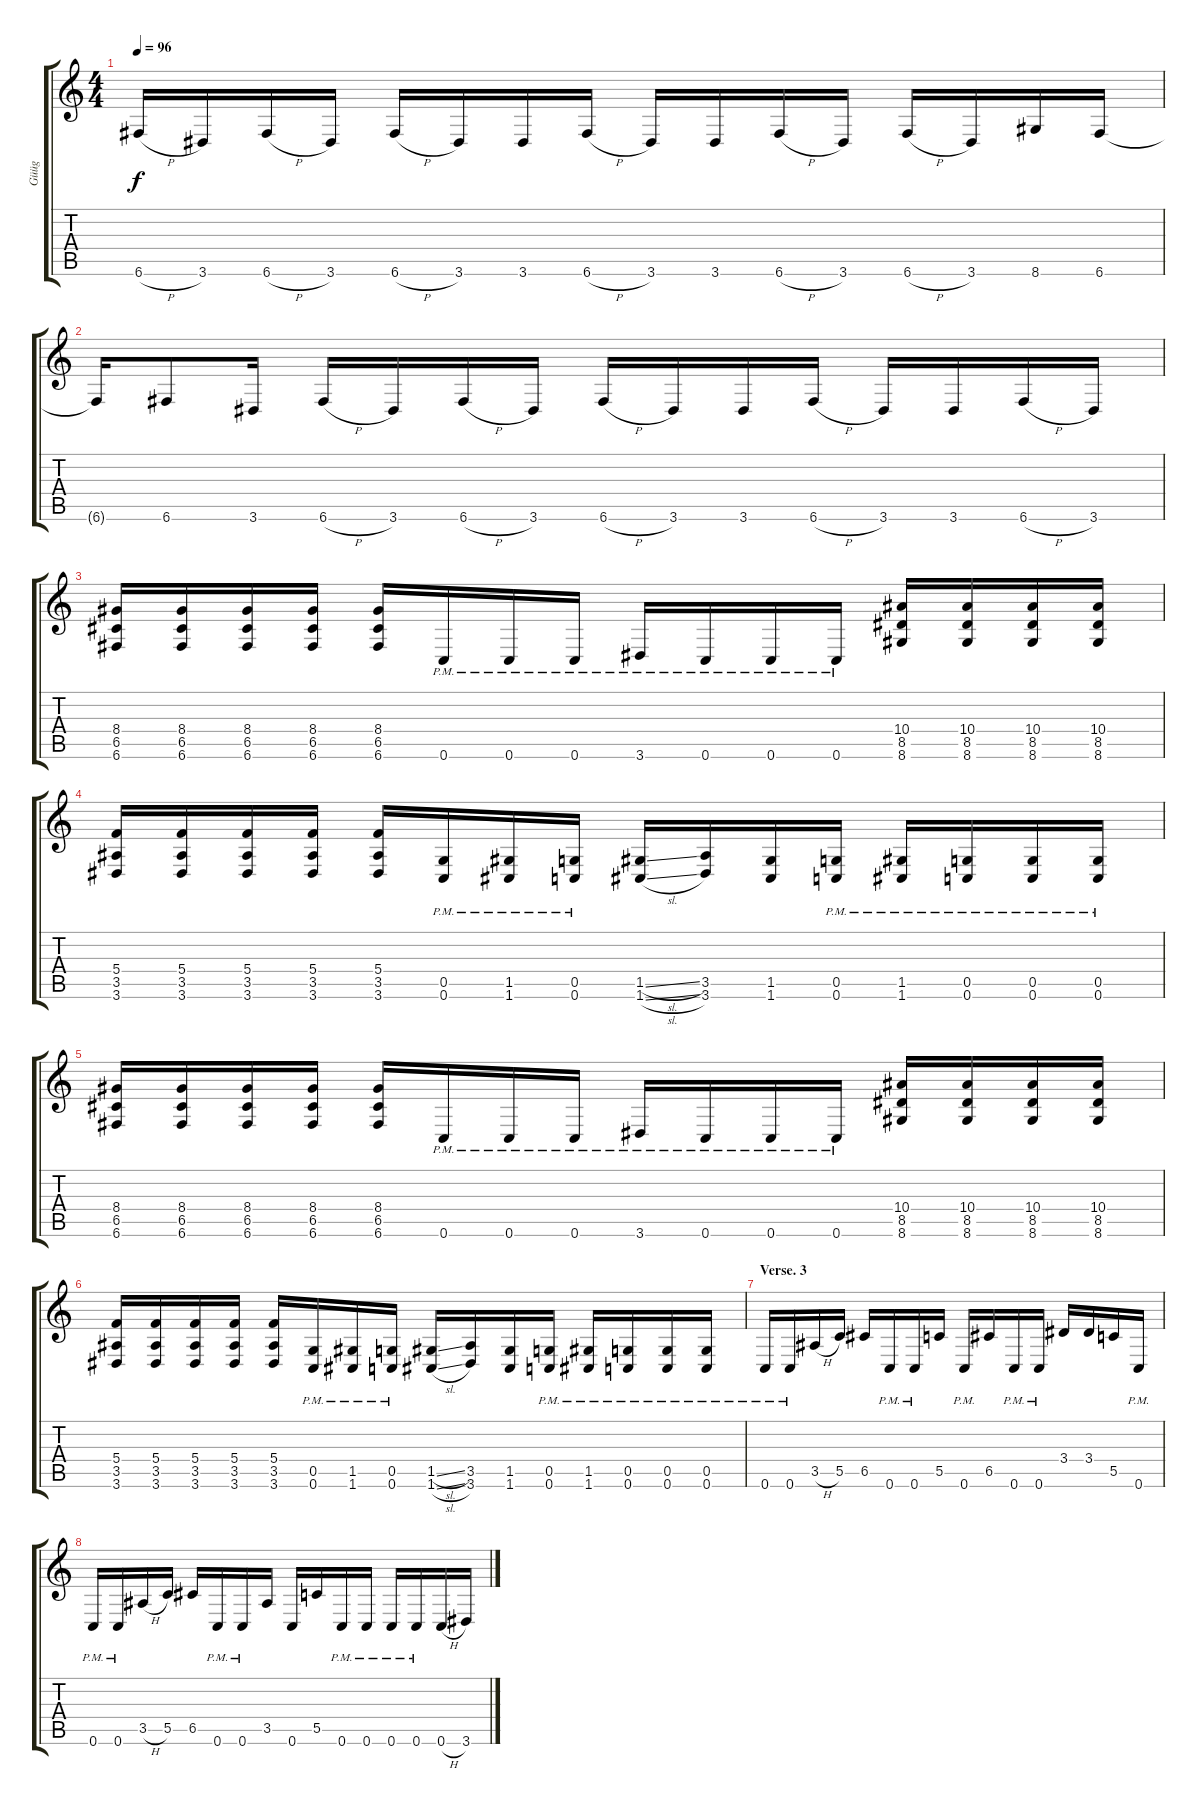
\track ("Güüg" "Güüg") {instrument distortionguitar}
\staff {score tabs}
\tuning (D4 A3 F3 C3 G2 C2) {hide}
\ts (4 4)
\tempo 96
\clef g2
\ks c
6.6{h}.16{dy f} 3.6.16 6.6{h}.16 3.6.16 6.6{h}.16 3.6.16 3.6.16 6.6{h}.16 3.6.16 3.6.16 6.6{h}.16 3.6.16 6.6{h}.16 3.6.16 8.6.16 6.6.16 |
6.6{t}.16 6.6.8 3.6.16 6.6{h}.16 3.6.16 6.6{h}.16 3.6.16 6.6{h}.16 3.6.16 3.6.16 6.6{h}.16 3.6.16 3.6.16 6.6{h}.16 3.6.16 |
(8.4 6.5 6.6).16 (8.4 6.5 6.6).16 (8.4 6.5 6.6).16 (8.4 6.5 6.6).16 (8.4 6.5 6.6).16 0.6{pm}.16 0.6{pm}.16 0.6{pm}.16 3.6{pm}.16 0.6{pm}.16 0.6{pm}.16 0.6{pm}.16 (10.4 8.5 8.6).16 (10.4 8.5 8.6).16 (10.4 8.5 8.6).16 (10.4 8.5 8.6).16 |
(5.4 3.5 3.6).16 (5.4 3.5 3.6).16 (5.4 3.5 3.6).16 (5.4 3.5 3.6).16 (5.4 3.5 3.6).16 (0.5{pm} 0.6{pm}).16 (1.5{pm} 1.6{pm}).16 (0.5{pm} 0.6{pm}).16 (1.5{sl} 1.6{sl}).16 (3.5 3.6).16 (1.5 1.6).16 (0.5{pm} 0.6{pm}).16 (1.5{pm} 1.6{pm}).16 (0.5{pm} 0.6{pm}).16 (0.5{pm} 0.6{pm}).16 (0.5{pm} 0.6{pm}).16 |
(8.4 6.5 6.6).16 (8.4 6.5 6.6).16 (8.4 6.5 6.6).16 (8.4 6.5 6.6).16 (8.4 6.5 6.6).16 0.6{pm}.16 0.6{pm}.16 0.6{pm}.16 3.6{pm}.16 0.6{pm}.16 0.6{pm}.16 0.6{pm}.16 (10.4 8.5 8.6).16 (10.4 8.5 8.6).16 (10.4 8.5 8.6).16 (10.4 8.5 8.6).16 |
(5.4 3.5 3.6).16 (5.4 3.5 3.6).16 (5.4 3.5 3.6).16 (5.4 3.5 3.6).16 (5.4 3.5 3.6).16 (0.5{pm} 0.6{pm}).16 (1.5{pm} 1.6{pm}).16 (0.5{pm} 0.6{pm}).16 (1.5{sl} 1.6{sl}).16 (3.5 3.6).16 (1.5 1.6).16 (0.5{pm} 0.6{pm}).16 (1.5{pm} 1.6{pm}).16 (0.5{pm} 0.6{pm}).16 (0.5{pm} 0.6{pm}).16 (0.5{pm} 0.6{pm}).16 |
\section ("" "Verse. 3")
0.6{pm}.16 0.6{pm}.16 3.5{h}.16 5.5.16 6.5.16 0.6{pm}.16 0.6{pm}.16 5.5.16 0.6{pm}.16 6.5.16 0.6{pm}.16 0.6{pm}.16 3.4.16 3.4.16 5.5.16 0.6{pm}.16 |
0.6{pm}.16 0.6{pm}.16 3.5{h}.16 5.5.16 6.5.16 0.6{pm}.16 0.6{pm}.16 3.5.16 0.6.16 5.5.16 0.6{pm}.16 0.6{pm}.16 0.6{pm}.16 0.6{pm}.16 0.6{h}.16 3.6.16
